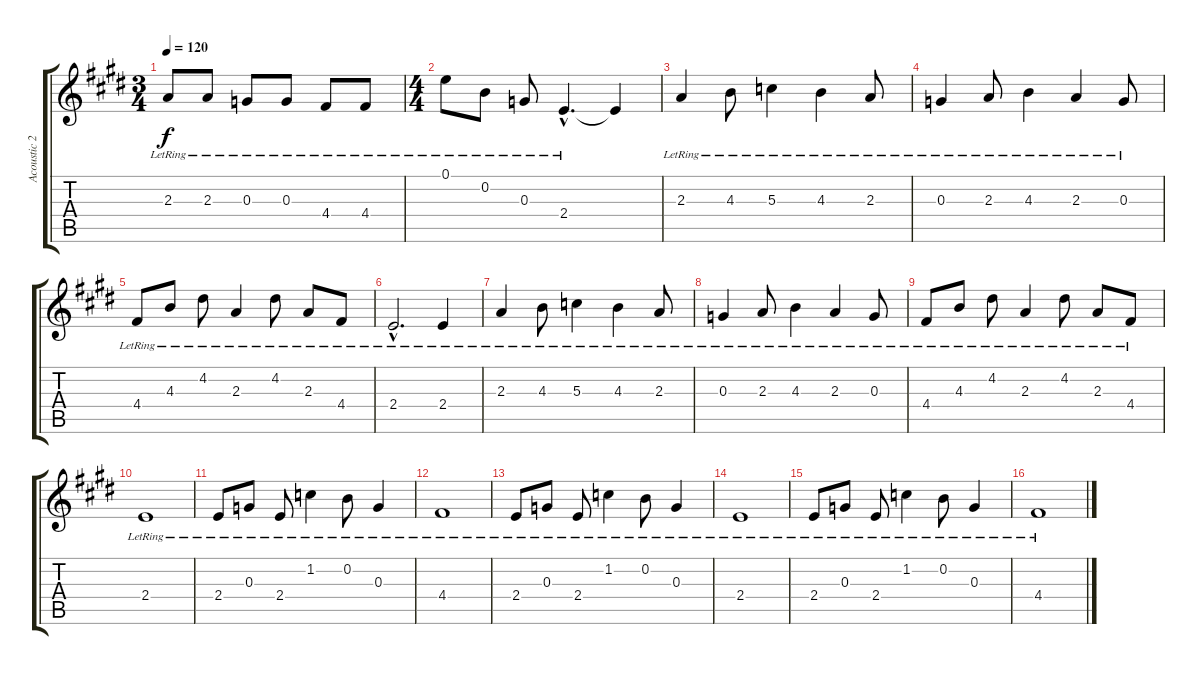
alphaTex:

\track ("Acoustic 2" "Acoustic 2") {instrument acousticguitarsteel}
\staff {score tabs}
\tuning (E4 B3 G3 D3 A2 E2) {hide}
\ts (3 4)
\tempo 120
\clef g2
\ks e
2.3{lr}.8{dy f} 2.3{lr}.8 0.3{lr}.8 0.3{lr}.8 4.4{lr}.8 4.4{lr}.8 |
\ts (4 4)
0.1{lr}.8 0.2{lr}.8 0.3{lr}.8 2.4{hac lr}.4{d} 2.4{t}.4 |
2.3{lr}.4 4.3{lr}.8 5.3{lr}.4 4.3{lr}.4 2.3{lr}.8 |
0.3{lr}.4 2.3{lr}.8 4.3{lr}.4 2.3{lr}.4 0.3{lr}.8 |
4.4{lr}.8 4.3{lr}.8 4.2{lr}.8 2.3{lr}.4 4.2{lr}.8 2.3{lr}.8 4.4{lr}.8 |
2.4{hac lr}.2{d} 2.4{lr}.4 |
2.3{lr}.4 4.3{lr}.8 5.3{lr}.4 4.3{lr}.4 2.3{lr}.8 |
0.3{lr}.4 2.3{lr}.8 4.3{lr}.4 2.3{lr}.4 0.3{lr}.8 |
4.4{lr}.8 4.3{lr}.8 4.2{lr}.8 2.3{lr}.4 4.2{lr}.8 2.3{lr}.8 4.4{lr}.8 |
2.4{lr}.1 |
2.4{lr}.8 0.3{lr}.8 2.4{lr}.8 1.2{lr}.4 0.2{lr}.8 0.3{lr}.4 |
4.4{lr}.1 |
2.4{lr}.8 0.3{lr}.8 2.4{lr}.8 1.2{lr}.4 0.2{lr}.8 0.3{lr}.4 |
2.4{lr}.1 |
2.4{lr}.8 0.3{lr}.8 2.4{lr}.8 1.2{lr}.4 0.2{lr}.8 0.3{lr}.4 |
4.4{lr}.1
